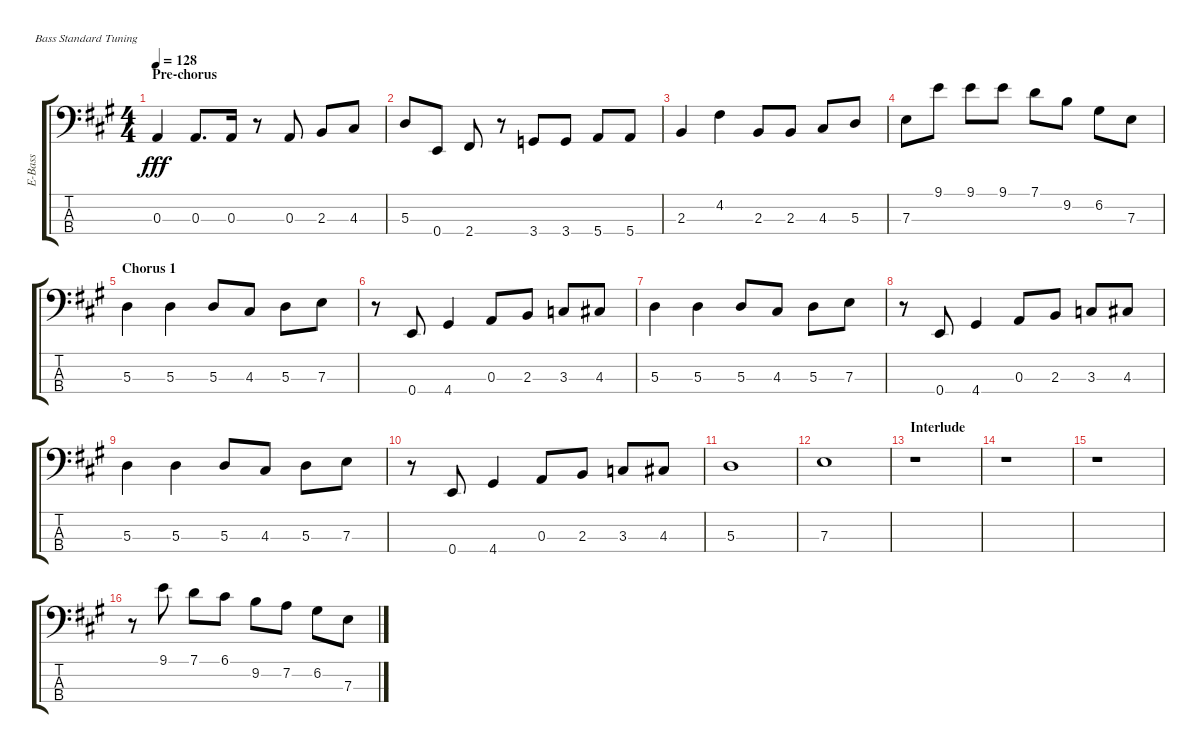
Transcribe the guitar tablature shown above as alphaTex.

\defaultSystemsLayout 4
\bracketExtendMode groupsimilarinstruments
\otherSystemsTrackNameOrientation horizontal
\track ("Electric Bass" "E-Bass") {defaultSystemsLayout 4 solo instrument electricbassfinger}
\staff {score tabs}
\tuning (G2 D2 A1 E1)
\ts (4 4)
\section ("" "Pre-chorus")
\tempo 128
\clef f4
\ks a
0.3.4{dy fff} 0.3.8{d} 0.3.16 r.8 0.3.8 2.3.8 4.3.8 |
5.3.8 0.4.8 2.4.8 r.8 3.4.8 3.4.8 5.4.8 5.4.8 |
2.3.4 4.2.4 2.3.8 2.3.8 4.3.8 5.3.8 |
7.3.8 9.1.8 9.1.8 9.1.8 7.1.8 9.2.8 6.2.8 7.3.8 |
\section ("" "Chorus 1")
5.3.4 5.3.4 5.3.8 4.3.8 5.3.8 7.3.8 |
r.8 0.4.8 4.4.4 0.3.8 2.3.8 3.3.8 4.3.8 |
5.3.4 5.3.4 5.3.8 4.3.8 5.3.8 7.3.8 |
r.8 0.4.8 4.4.4 0.3.8 2.3.8 3.3.8 4.3.8 |
5.3.4 5.3.4 5.3.8 4.3.8 5.3.8 7.3.8 |
r.8 0.4.8 4.4.4 0.3.8 2.3.8 3.3.8 4.3.8 |
5.3.1 |
7.3.1 |
\section ("" "Interlude")
r.1 |
r.1 |
r.1 |
r.8 9.1.8 7.1.8 6.1.8 9.2.8 7.2.8 6.2.8 7.3.8
